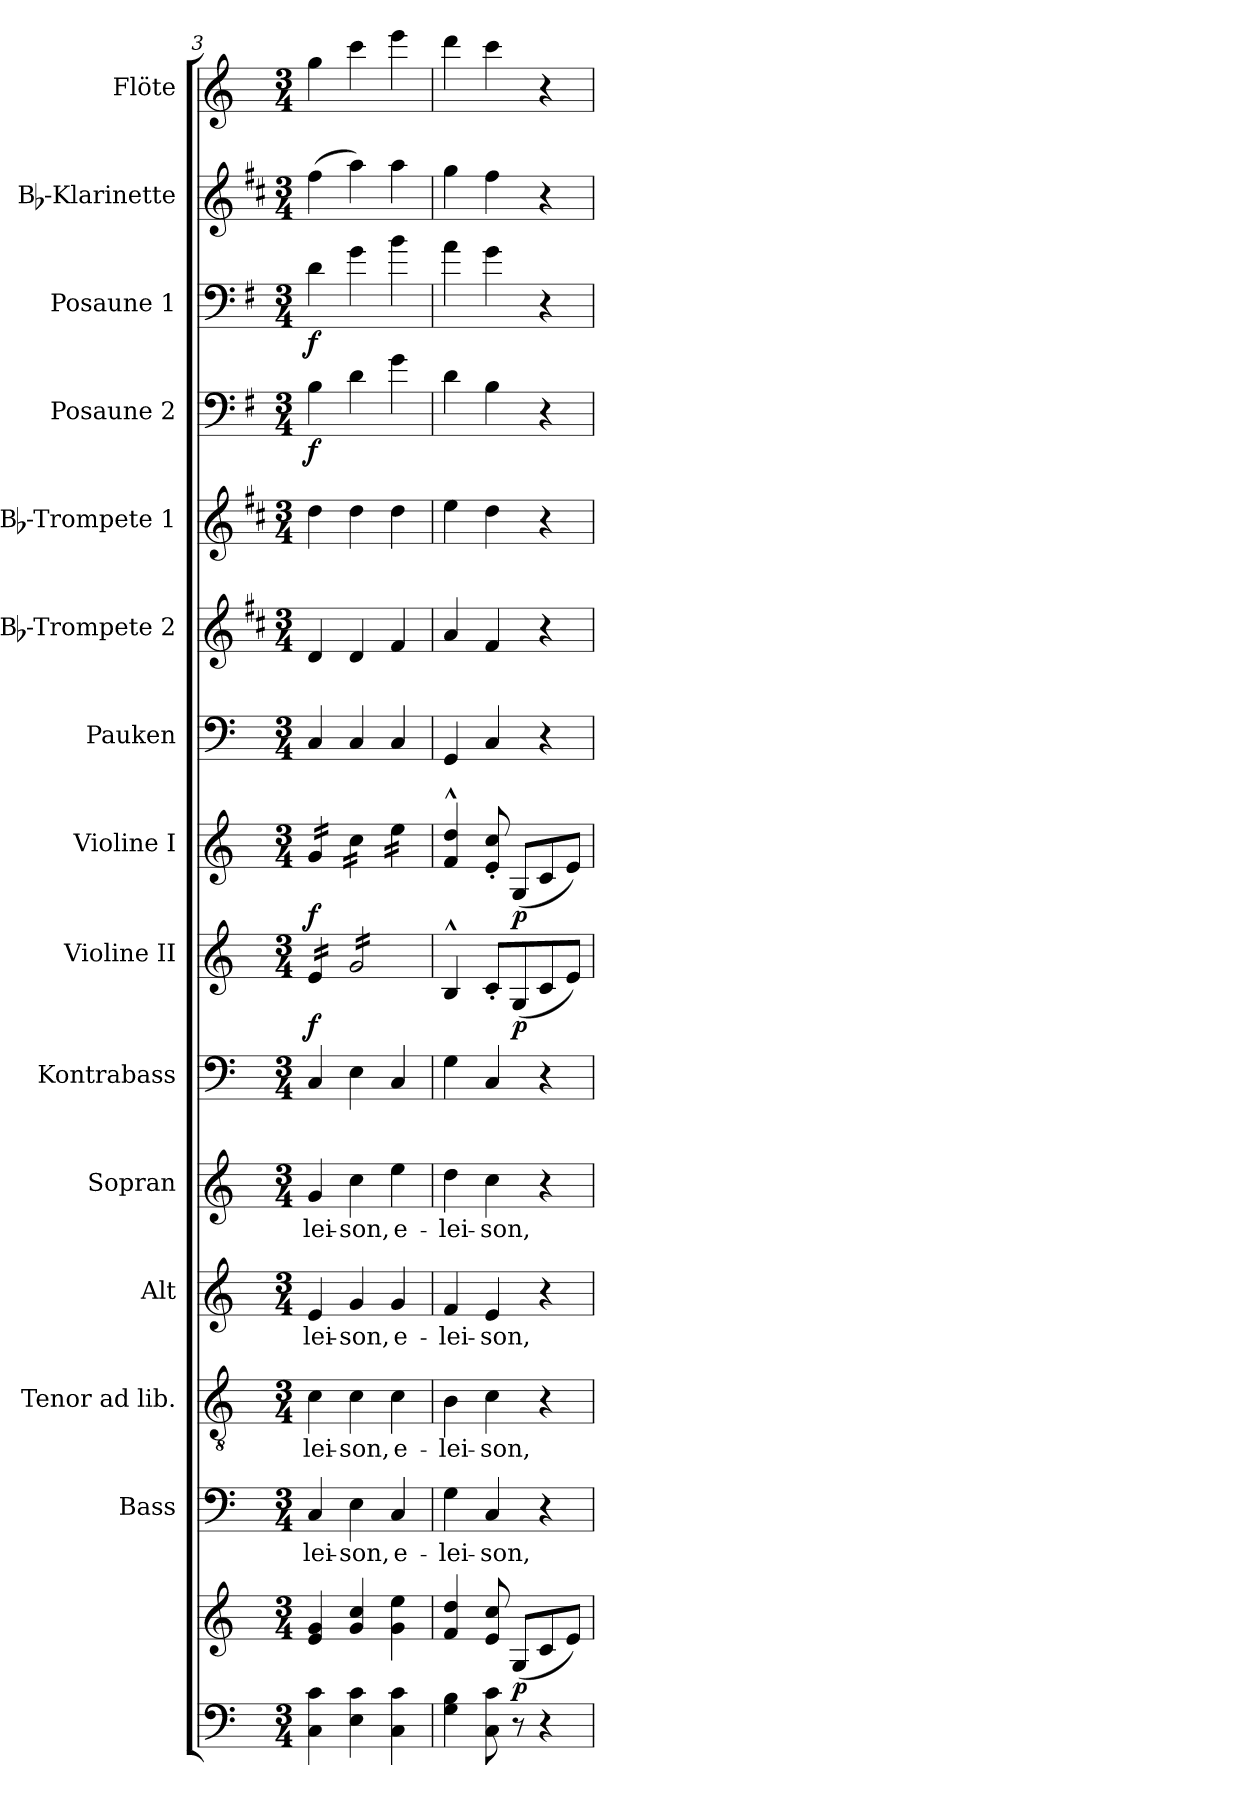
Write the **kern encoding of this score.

**kern	**kern	**dynam	**kern	**text	**kern	**text	**kern	**text	**kern	**text	**kern	**kern	**dynam	**kern	**dynam	**kern	**kern	**kern	**kern	**dynam	**kern	**dynam	**kern	**kern
*part15	*part15	*part15	*part14	*part14	*part13	*part13	*part12	*part12	*part11	*part11	*part10	*part9	*part9	*part8	*part8	*part7	*part6	*part5	*part4	*part4	*part3	*part3	*part2	*part1
*staff16	*staff15	*staff15/16	*staff14	*staff14	*staff13	*staff13	*staff12	*staff12	*staff11	*staff11	*staff10	*staff9	*staff9	*staff8	*staff8	*staff7	*staff6	*staff5	*staff4	*staff4	*staff3	*staff3	*staff2	*staff1
*	*	*	*I"Bass	*	*I"Tenor ad lib.	*	*I"Alt	*	*I"Sopran	*	*I"Kontrabass	*I"Violine II	*	*I"Violine I	*	*I"Pauken	*I"Bb-Trompete 2	*I"Bb-Trompete 1	*I"Posaune 2	*	*I"Posaune 1	*	*I"Bb-Klarinette	*I"Flöte
*	*	*	*I'B.	*	*I'T.	*	*I'A.	*	*I'S.	*	*I'Kb.	*I'Vl. II	*	*I'Vl. I	*	*I'Pk.	*I'Bb Trp. 2	*I'Bb Trp. 1	*I'Pos. 2	*	*I'Pos. 1	*	*I'Bb Kl.	*I'Fl.
*clefF4	*clefG2	*	*clefF4	*	*clefGv2	*	*clefG2	*	*clefG2	*	*clefF4	*clefG2	*	*clefG2	*	*clefF4	*clefG2	*clefG2	*clefF4	*	*clefF4	*	*clefG2	*clefG2
*	*	*	*	*	*	*	*	*	*	*	*ITrd7c12	*	*	*	*	*	*ITrd1c2	*ITrd1c2	*ITrd4c7	*	*ITrd4c7	*	*ITrd1c2	*
*k[]	*k[]	*	*k[]	*	*k[]	*	*k[]	*	*k[]	*	*k[]	*k[]	*	*k[]	*	*k[]	*k[]	*k[]	*k[]	*	*k[]	*	*k[]	*k[]
*C:	*C:	*	*C:	*	*C:	*	*C:	*	*C:	*	*C:	*C:	*	*C:	*	*C:	*C:	*C:	*C:	*	*C:	*	*C:	*C:
*M3/4	*M3/4	*	*M3/4	*	*M3/4	*	*M3/4	*	*M3/4	*	*M3/4	*M3/4	*	*M3/4	*	*M3/4	*M3/4	*M3/4	*M3/4	*	*M3/4	*	*M3/4	*M3/4
=3	=3	=3	=3	=3	=3	=3	=3	=3	=3	=3	=3	=3	=3	=3	=3	=3	=3	=3	=3	=3	=3	=3	=3	=3
!	!	!	!	!LO:LY:b	!	!LO:LY:b	!	!LO:LY:b	!	!LO:LY:b	!	!	!LO:DY:b	!	!LO:DY:b	!	!	!	!	!LO:DY:b	!	!LO:DY:b	!	!
*	*	*	*	*	*	*	*	*	*	*	*	*tremolo	*	*	*	*	*	*	*	*	*	*	*	*
*	*	*	*	*	*	*	*	*	*	*	*	*	*	*tremolo	*	*	*	*	*	*	*	*	*	*
4C\ 4c\	4e/ 4g/	.	4C/	-lei-	4c\	-lei-	4e/	-lei-	4g/	-lei-	4CC/	16e/LL	f	16g/LL	f	4C/	4c/	4cc\	4E\	f	4G\	f	(>4ee\	4gg\
.	.	.	.	.	.	.	.	.	.	.	.	16e/	.	16g/	.	.	.	.	.	.	.	.	.	.
.	.	.	.	.	.	.	.	.	.	.	.	16e/	.	16g/	.	.	.	.	.	.	.	.	.	.
.	.	.	.	.	.	.	.	.	.	.	.	16e/JJ	.	16g/JJ	.	.	.	.	.	.	.	.	.	.
!	!	!	!	!LO:LY:b	!	!LO:LY:b	!	!LO:LY:b	!	!LO:LY:b	!	!	!	!	!	!	!	!	!	!	!	!	!	!
4E\ 4c\	4g/ 4cc/	.	4E\	-son,	4c\	-son,	4g/	-son,	4cc\	-son,	4EE\	16g/LL	.	16cc\LL	.	4C/	4c/	4cc\	4G\	.	4c\	.	4gg\)	4ccc\
.	.	.	.	.	.	.	.	.	.	.	.	16g/	.	16cc\	.	.	.	.	.	.	.	.	.	.
.	.	.	.	.	.	.	.	.	.	.	.	16g/	.	16cc\	.	.	.	.	.	.	.	.	.	.
.	.	.	.	.	.	.	.	.	.	.	.	16g/	.	16cc\JJ	.	.	.	.	.	.	.	.	.	.
!	!	!	!	!LO:LY:b	!	!LO:LY:b	!	!LO:LY:b	!	!LO:LY:b	!	!	!	!	!	!	!	!	!	!	!	!	!	!
4C\ 4c\	4g\ 4ee\	.	4C/	e-	4c\	e-	4g/	e-	4ee\	e-	4CC/	16g/	.	16ee\LL	.	4C/	4e/	4cc\	4c\	.	4e\	.	4gg\	4eee\
.	.	.	.	.	.	.	.	.	.	.	.	16g/	.	16ee\	.	.	.	.	.	.	.	.	.	.
.	.	.	.	.	.	.	.	.	.	.	.	16g/	.	16ee\	.	.	.	.	.	.	.	.	.	.
.	.	.	.	.	.	.	.	.	.	.	.	16g/JJ	.	16ee\JJ	.	.	.	.	.	.	.	.	.	.
*	*	*	*	*	*	*	*	*	*	*	*	*	*	*Xtremolo	*	*	*	*	*	*	*	*	*	*
*	*	*	*	*	*	*	*	*	*	*	*	*Xtremolo	*	*	*	*	*	*	*	*	*	*	*	*
=4	=4	=4	=4	=4	=4	=4	=4	=4	=4	=4	=4	=4	=4	=4	=4	=4	=4	=4	=4	=4	=4	=4	=4	=4
!	!	!	!	!LO:LY:b	!	!LO:LY:b	!	!LO:LY:b	!	!LO:LY:b	!	!	!	!	!	!	!	!	!	!	!	!	!	!
4G\ 4B\	4f/ 4dd/	.	4G\	-lei-	4B\	-lei-	4f/	-lei-	4dd\	-lei-	4GG\	4B^^>/	.	4f/^^> 4dd/^^>	.	4GG/	4g/	4dd\	4G\	.	4d\	.	4ff\	4ddd\
!	!	!	!	!LO:LY:b	!	!LO:LY:b	!	!LO:LY:b	!	!LO:LY:b	!	!	!	!	!	!	!	!	!	!	!	!	!	!
8C\ 8c\	8e/ 8cc/	.	4C/	-son,	4c\	-son,	4e/	-son,	4cc\	-son,	4CC/	8c'</L	.	8e/'< 8cc/'<	.	4C/	4e/	4cc\	4E\	.	4c\	.	4ee\	4ccc\
!	!	!LO:DY:b	!	!	!	!	!	!	!	!	!	!	!LO:DY:b	!	!LO:DY:b	!	!	!	!	!	!	!	!	!
8r	(<8G/L	p	.	.	.	.	.	.	.	.	.	(<8G/	p	(<8G/L	p	.	.	.	.	.	.	.	.	.
4r	8c/	.	4r	.	4r	.	4r	.	4r	.	4r	8c/	.	8c/	.	4r	4r	4r	4r	.	4r	.	4r	4r
.	8e/J)	.	.	.	.	.	.	.	.	.	.	8e/J)	.	8e/J)	.	.	.	.	.	.	.	.	.	.
=	=	=	=	=	=	=	=	=	=	=	=	=	=	=	=	=	=	=	=	=	=	=	=	=
*-	*-	*-	*-	*-	*-	*-	*-	*-	*-	*-	*-	*-	*-	*-	*-	*-	*-	*-	*-	*-	*-	*-	*-	*-
